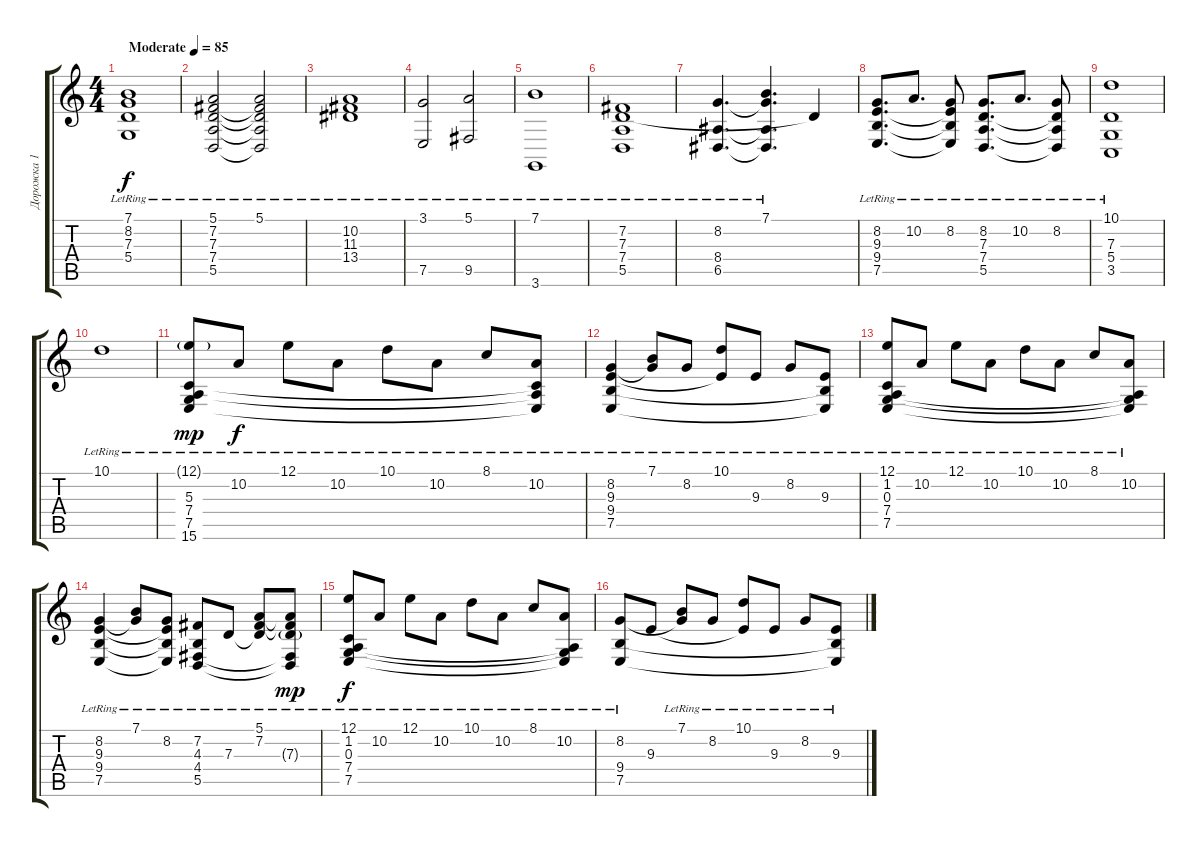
\track ("Дорожка 1" "Дорожка 1") {solo instrument acousticgrandpiano}
\staff {score tabs}
\tuning (E4 B3 G3 D3 A2 E2) {hide}
\ts (4 4)
\tempo (85 "Moderate")
\clef g2
\ks c
(7.1{lr} 8.2{lr} 7.3{lr} 5.4{lr}).1{dy f instrument acousticgrandpiano} |
(5.1{lr} 7.2{lr} 7.3{lr} 7.4{lr} 5.5{lr}).2 (5.1{lr} 7.2{t} 7.3{t} 7.4{t} 5.5{t}).2 |
(10.2{lr} 11.3{lr} 13.4{lr}).1 |
(3.1{lr} 7.5{lr}).2 (5.1{lr} 9.5{lr}).2 |
(7.1{lr} 3.6{lr}).1 |
(7.2{lr} 7.3{lr} 7.4{lr} 5.5{lr}).1 |
(8.2{lr} 8.4{lr} 6.5{lr}).4{d} (7.1{lr} 8.2{t} 8.4{t} 6.5{t}).4{d} 7.3{t}.4 |
(8.2{lr} 9.3{lr} 9.4{lr} 7.5{lr}).8{d} 10.2{lr}.8{d} (8.2{lr} 9.3{t} 9.4{t} 7.5{t}).8 (8.2{lr} 7.3{lr} 7.4{lr} 5.5{lr}).8{d} 10.2{lr}.8{d} (8.2{lr} 7.3{t} 7.4{t} 5.5{t}).8 |
(10.1{lr} 7.3{lr} 5.4{lr} 3.5{lr}).1 |
10.1{lr}.1 |
(12.1{g lr} 5.3{lr} 7.4{lr} 7.5{lr} 15.6{lr}).8{dy mp} 10.2{lr}.8{dy f} 12.1{lr}.8 10.2{lr}.8 10.1{lr}.8 10.2{lr}.8 8.1{lr}.8 (10.2{lr} 5.3{t} 7.4{t} 7.5{t}).8 |
(8.2{lr} 9.3{lr} 9.4{lr} 7.5{lr}).4 (7.1{lr} 8.2{t}).8 8.2{lr}.8 (10.1{lr} 9.3{t}).8 9.3{lr}.8 8.2{lr}.8 (9.3{lr} 9.4{t} 7.5{t}).8 |
(12.1{lr} 1.2{lr} 0.3{lr} 7.4{lr} 7.5{lr}).8 10.2{lr}.8 12.1{lr}.8 10.2{lr}.8 10.1{lr}.8 10.2{lr}.8 8.1{lr}.8 (10.2{lr} 0.3{t} 7.4{t} 7.5{t}).8 |
(8.2{lr} 9.3{lr} 9.4{lr} 7.5{lr}).4 (7.1{lr} 8.2{t}).8 (8.2{lr} 9.3{t} 9.4{t} 7.5{t}).8 (7.2{lr} 4.3{lr} 4.4{lr} 5.5{lr}).8 7.3{lr}.8 (5.1{lr} 7.2{lr} 7.3{t}).8 (5.1{t} 7.2{t} 7.3{g lr} 4.4{t} 5.5{t}).8{dy mp} |
(12.1{lr} 1.2{lr} 0.3{lr} 7.4{lr} 7.5{lr}).8{dy f} 10.2{lr}.8 12.1{lr}.8 10.2{lr}.8 10.1{lr}.8 10.2{lr}.8 8.1{lr}.8 (10.2{lr} 0.3{t} 7.4{t} 7.5{t}).8 |
(8.2{lr} 9.4{lr} 7.5{lr}).8 9.3.8 (7.1{lr} 8.2{t}).8 8.2{lr}.8 (10.1{lr} 9.3{t}).8 9.3{lr}.8 8.2{lr}.8 (9.3{lr} 9.4{t} 7.5{t}).8
